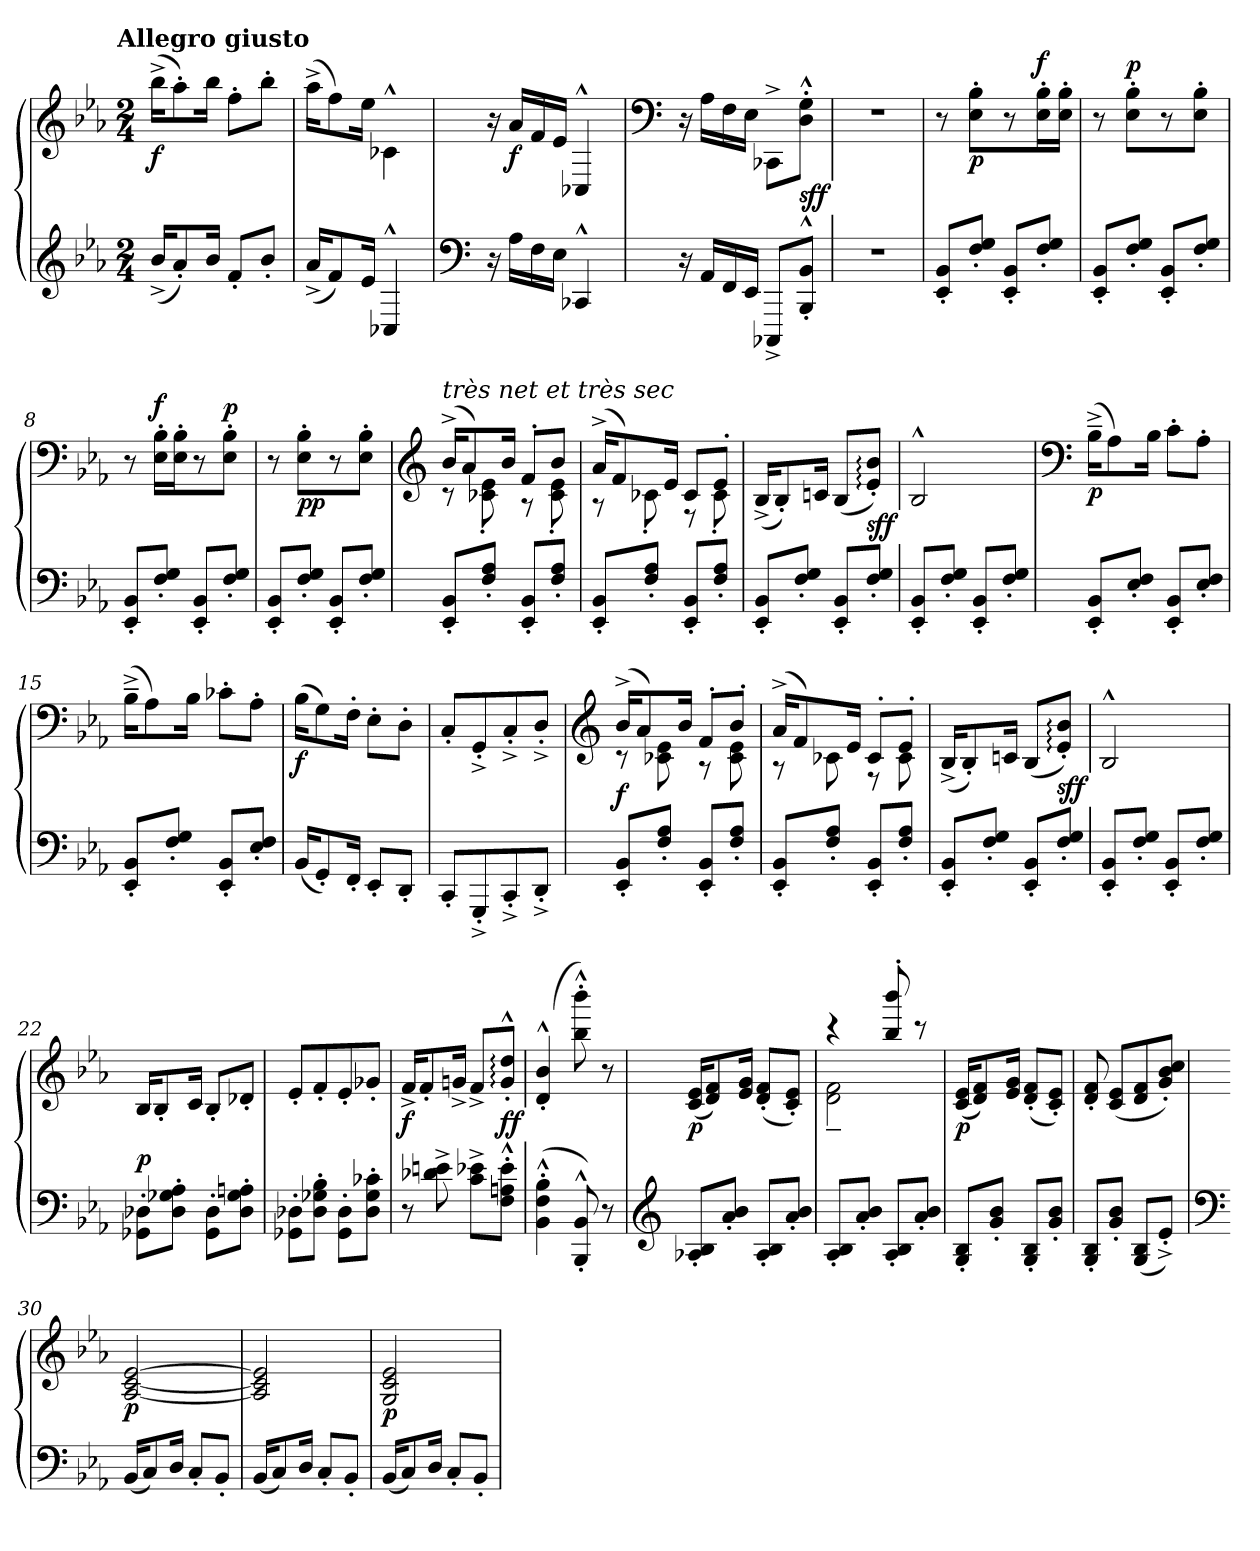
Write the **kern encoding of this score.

**kern	**kern	**dynam
*part1	*part1	*part1
*staff2	*staff1	*staff1/2
*clefG2	*clefG2	*
*k[b-e-a-]	*k[b-e-a-]	*
*E-:	*E-:	*
!!LO:TX:omd:t=Allegro giusto
*M2/4	*M2/4	*
*MM132	*MM132	*
=1	=1	=1
!	!	!LO:DY:b
(<16b-^/KL	(>16bb-^\KL	f
8a-'/)	8aa-'\)	.
16b-/Jk	16bb-\Jk	.
8f'/L	8ff'\L	.
8b-'/J	8bb-'\J	.
=2	=2	=2
(<16a-^/KL	(>16aa-^\KL	.
8f/)	8ff\)	.
16e-/Jk	16ee-\Jk	.
4C-X^^>/	4c-X^^>\	.
=3	=3	=3
*clefF4	*	*
16r	16r	.
!	!	!LO:DY:b
16A-\LL	16a-/LL	f
16F\	16f/	.
16E-\JJ	16e-/JJ	.
4CC-X^^>/	4C-X^^>/	.
=4	=4	=4
*	*clefF4	*
16r	16r	.
16AA-/LL	16A-\LL	.
16FF/	16F\	.
16EE-/JJ	16E-\JJ	.
8CCC-X^/L	8CC-X^\L	.
!	!	!LO:DY:b
8BBB-^^>'/ 8BB-^^>'/J	8D^^>'\ 8G^^>'\J	sff
=5	=5	=5
2r	2r	.
!!LO:LB:g=z
=6	=6	=6
8EE-'/ 8BB-'/L	8r	.
!	!	!LO:DY:b
8F'/ 8G'/J	8E-'\ 8B-'\L	p
8EE-'/ 8BB-'/L	8r	.
!	!	!LO:DY:a
8F'/ 8G'/J	16E-'\ 16B-'\L	f
.	16E-'\ 16B-'\JJ	.
=7	=7	=7
8EE-'/ 8BB-'/L	8r	.
!	!	!LO:DY:a
8F'/ 8G'/J	8E-'\ 8B-'\L	p
8EE-'/ 8BB-'/L	8r	.
8F'/ 8G'/J	8E-'\ 8B-'\J	.
=8	=8	=8
8EE-'/ 8BB-'/L	8r	.
!	!	!LO:DY:a
8F'/ 8G'/J	16E-'\ 16B-'\LL	f
.	16E-'\ 16B-'\J	.
8EE-'/ 8BB-'/L	8r	.
!	!	!LO:DY:a
8F'/ 8G'/J	8E-'\ 8B-'\J	p
=9	=9	=9
8EE-'/ 8BB-'/L	8r	.
!	!	!LO:DY:b
8F'/ 8G'/J	8E-'\ 8B-'\L	pp
8EE-'/ 8BB-'/L	8r	.
8F'/ 8G'/J	8E-'\ 8B-'\J	.
=10	=10	=10
*	*clefG2	*
*	*^	*
!	!LO:TX:a:i:t=très net et très sec	!	!
!	!	!	!LO:DY:a=2
!	!	!	!LO:DY:n=1:b
8EE-'/ 8BB-'/L	(>16b-^/KL	8r	p mf
.	8a-/)	.	.
8F'/ 8A-'/J	.	8c-X'\ 8e-'\	.
.	16b-/Jk	.	.
8EE-'/ 8BB-'/L	8f'/L	8r	.
8F'/ 8A-'/J	8b-/J	8c-'\ 8e-'\	.
!!LO:LB:g=z	!!
=11	=11	=11	=11
8EE-'/ 8BB-'/L	(>16a-^/KL	8r	.
.	8f/)	.	.
8F'/ 8A-'/J	.	8c-X'\	.
.	16e-/Jk	.	.
8EE-'/ 8BB-'/L	8c-/L	8r	.
8F'/ 8A-'/J	8e-'/J	8c-'\	.
*	*v	*v	*
=12	=12	=12
8EE-'/ 8BB-'/L	(<16B-^/KL	.
.	8B-'/)	.
8F'/ 8G'/J	.	.
.	16cn/Jk	.
8EE-'/ 8BB-'/L	(<8B-/L	.
!	!	!LO:DY:b
8F'/ 8G'/J	8e-:'/ 8b-:'/J)	sff
=13	=13	=13
8EE-'/ 8BB-'/L	2B-^^>/	.
8F'/ 8G'/J	.	.
8EE-'/ 8BB-'/L	.	.
8F'/ 8G'/J	.	.
=14	=14	=14
*	*clefF4	*
!	!	!LO:DY:b
8EE-'/ 8BB-'/L	(>16B-~^\KL	p
.	8A-\)	.
8E-'/ 8F'/J	.	.
.	16B-\Jk	.
8EE-'/ 8BB-'/L	8c'\L	.
8E-'/ 8F'/J	8A-'\J	.
=15	=15	=15
8EE-'/ 8BB-'/L	(>16B-~^\KL	.
.	8A-\)	.
8F'/ 8G'/J	.	.
.	16B-\Jk	.
8EE-'/ 8BB-'/L	8c-X'\L	.
8E-'/ 8F'/J	8A-'\J	.
!!LO:LB:g=z
=16	=16	=16
!	!	!LO:DY:b
(<16BB-/KL	(>16B-\KL	f
8GG'/)	8G\)	.
16FF'/Jk	16F'\Jk	.
8EE-'/L	8E-'\L	.
8DD'/J	8D'\J	.
=17	=17	=17
8CC'/L	8C'/L	.
8GGG'^/	8GG'^/	.
8CC'^/	8C'^/	.
8DD'^/J	8D'^/J	.
=18	=18	=18
*	*clefG2	*
*	*^	*
!	!	!	!LO:DY:a=2
8EE-'/ 8BB-'/L	(>16b-^/KL	8r	f
.	8a-/)	.	.
8F'/ 8A-'/J	.	8c-X\ 8e-\	.
.	16b-/Jk	.	.
8EE-'/ 8BB-'/L	8f'/L	8r	.
8F'/ 8A-'/J	8b-'/J	8c-\ 8e-\	.
=19	=19	=19	=19
8EE-'/ 8BB-'/L	(>16a-^/KL	8r	.
.	8f/)	.	.
8F'/ 8A-'/J	.	8c-X\	.
.	16e-/Jk	.	.
8EE-'/ 8BB-'/L	8c-'/L	8r	.
8F'/ 8A-'/J	8e-'/J	8c-\	.
*	*v	*v	*
=20	=20	=20
8EE-'/ 8BB-'/L	(<16B-^/KL	.
.	8B-'/)	.
8F'/ 8G'/J	.	.
.	16cn/Jk	.
8EE-'/ 8BB-'/L	(<8B-/L	.
!	!	!LO:DY:b
8F'/ 8G'/J	8e-:'/ 8b-:'/J)	sff
!!LO:LB:g=z
=21	=21	=21
8EE-'/ 8BB-'/L	2B-^^>/	.
8F'/ 8G'/J	.	.
8EE-'/ 8BB-'/L	.	.
8F'/ 8G'/J	.	.
=22	=22	=22
!	!	!LO:DY:a=2
8GG-X'\ 8D-X'\L	16B-/KL	p
.	8B-'/	.
8D-'\ 8G-X'\ 8A-'\J	.	.
.	16c/Jk	.
8GG-'\ 8D-'\L	8B-'/L	.
8D-'\ 8G-'\ 8An'\J	8d-X'/J	.
=23	=23	=23
8GG-X'\ 8D-X'\L	8e-'/L	.
8D-'\ 8G-X'\ 8B-'\J	8f'/	.
8GG-'\ 8D-'\L	8e-'/	.
8D-'\ 8G-'\ 8c-X'\J	8g-X'/J	.
=24	=24	=24
!	!	!LO:DY:b
8r	16f^/KL	f
.	8f'/	.
8d-X^\ 8en^\	.	.
.	16gn^/Jk	.
8c^\ 8e-X^\L	8f^/L	.
!	!	!LO:DY:b
8F^^>'\ 8An^^>'\ 8e-^^>'\J	8g:^^>'/ 8dd:^^>'/J	ff
=25	=25	=25
(>4BB-^^>'\ 4F^^>'\ 4B-^^>'\	(>4d^^>'/ 4b-^^>'/	.
8BBB-^^>'/ 8BB-^^>'/)	8bb-^^>'\ 8bbb-^^>'\)	.
8r	8r	.
!!LO:PB:g=z
=26	=26	=26
*clefG2	*	*
!	!	!LO:DY:b
8A-X'/ 8B-'/L	(<16c/ 16e-/KL	p
.	8d/ 8f/)	.
8a-'/ 8b-'/J	.	.
.	16e-/ 16g/Jk	.
8A-'/ 8B-'/L	(<8d'/ 8f'/L	.
8a-'/ 8b-'/J	8c'/ 8e-'/J)	.
=27	=27	=27
*	*^	*
8A-'/ 8B-'/L	4r	2d~\ 2f~\	.
8a-'/ 8b-'/J	.	.	.
8A-'/ 8B-'/L	8bb-'/ 8bbb-'/	.	.
8a-'/ 8b-'/J	8r	.	.
*	*v	*v	*
=28	=28	=28
!	!	!LO:DY:b
8G'/ 8B-'/L	(<16c/ 16e-/KL	p
.	8d/ 8f/)	.
8g'/ 8b-'/J	.	.
.	16e-/ 16g/Jk	.
8G'/ 8B-'/L	(<8d'/ 8f'/L	.
8g'/ 8b-'/J	8c'/ 8e-'/J)	.
=29	=29	=29
8G'/ 8B-'/L	8d'/ 8f'/	.
8g'/ 8b-'/J	(<8c/ 8e-/L	.
(<8G/ 8B-/L	8d/ 8f/	.
8e-'^/J)	8g'/ 8b-'/ 8cc'/J)	.
=30	=30	=30
*clefF4	*	*
!	!	!LO:DY:b
(<16BB-/KL	[2A-/ [2c/ [2e-/	p
8C/)	.	.
16D/Jk	.	.
8C'/L	.	.
8BB-'/J	.	.
!!LO:LB:g=z
=31	=31	=31
(<16BB-/KL	2A-]/ 2c]/ 2e-]/	.
8C/)	.	.
16D/Jk	.	.
8C'/L	.	.
8BB-'/J	.	.
=32	=32	=32
!	!	!LO:DY:b
(<16BB-/KL	2G/ 2c/ 2e-/	p
8C/)	.	.
16D/Jk	.	.
8C'/L	.	.
8BB-'/J	.	.
=	=	=
*-	*-	*-
